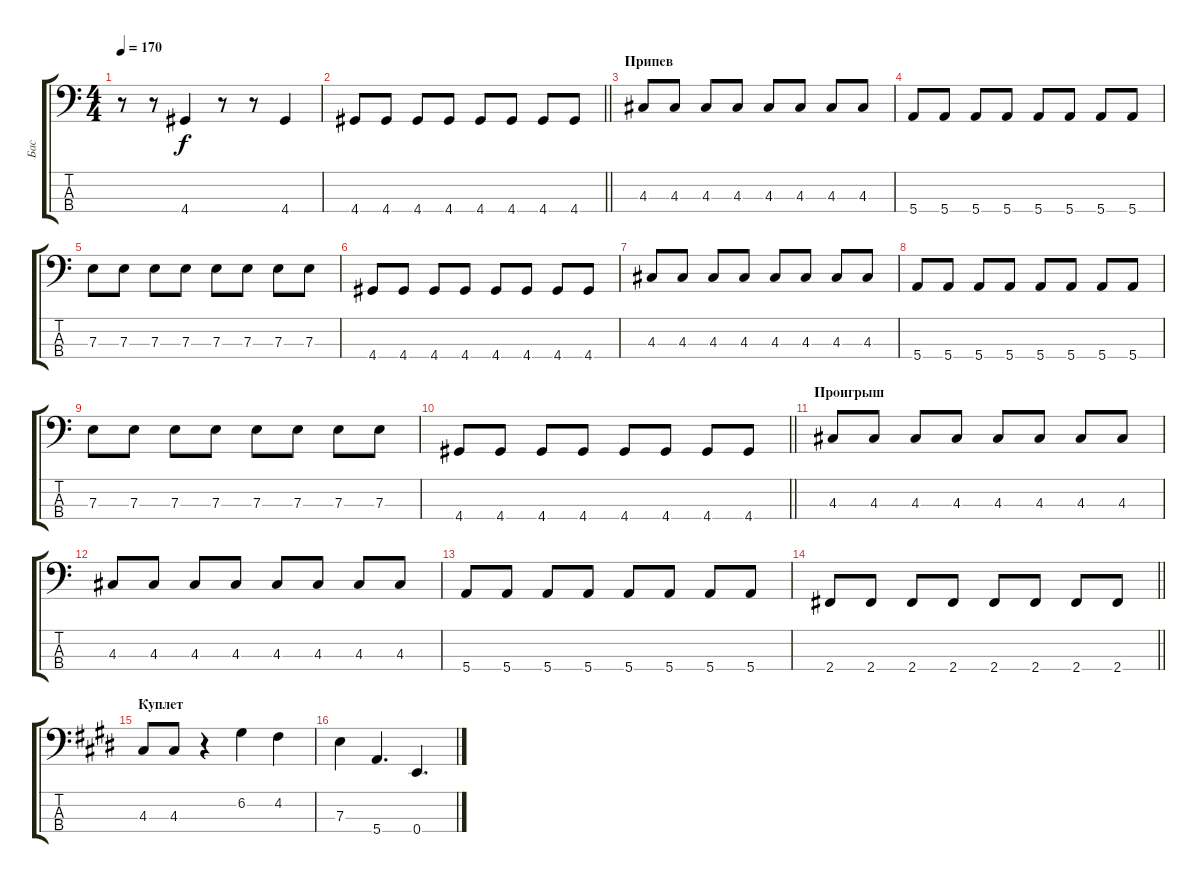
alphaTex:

\track ("Бас" "Бас") {instrument electricbassfinger}
\staff {score tabs}
\tuning (G2 D2 A1 E1) {hide}
\ts (4 4)
\tempo 170
\clef f4
\ks c
r.8{dy f} r.8 4.4.4 r.8 r.8 4.4.4 |
\barLineRight lightlight
4.4.8 4.4.8 4.4.8 4.4.8 4.4.8 4.4.8 4.4.8 4.4.8 |
\section ("" "Припев")
4.3.8 4.3.8 4.3.8 4.3.8 4.3.8 4.3.8 4.3.8 4.3.8 |
5.4.8 5.4.8 5.4.8 5.4.8 5.4.8 5.4.8 5.4.8 5.4.8 |
7.3.8 7.3.8 7.3.8 7.3.8 7.3.8 7.3.8 7.3.8 7.3.8 |
4.4.8 4.4.8 4.4.8 4.4.8 4.4.8 4.4.8 4.4.8 4.4.8 |
4.3.8 4.3.8 4.3.8 4.3.8 4.3.8 4.3.8 4.3.8 4.3.8 |
5.4.8 5.4.8 5.4.8 5.4.8 5.4.8 5.4.8 5.4.8 5.4.8 |
7.3.8 7.3.8 7.3.8 7.3.8 7.3.8 7.3.8 7.3.8 7.3.8 |
\barLineRight lightlight
4.4.8 4.4.8 4.4.8 4.4.8 4.4.8 4.4.8 4.4.8 4.4.8 |
\section ("" "Проигрыш")
4.3.8 4.3.8 4.3.8 4.3.8 4.3.8 4.3.8 4.3.8 4.3.8 |
4.3.8 4.3.8 4.3.8 4.3.8 4.3.8 4.3.8 4.3.8 4.3.8 |
5.4.8 5.4.8 5.4.8 5.4.8 5.4.8 5.4.8 5.4.8 5.4.8 |
\barLineRight lightlight
2.4.8 2.4.8 2.4.8 2.4.8 2.4.8 2.4.8 2.4.8 2.4.8 |
\section ("" "Куплет")
\ks e
4.3.8 4.3.8 r.4 6.2.4 4.2.4 |
7.3.4 5.4.4{d} 0.4.4{d}
